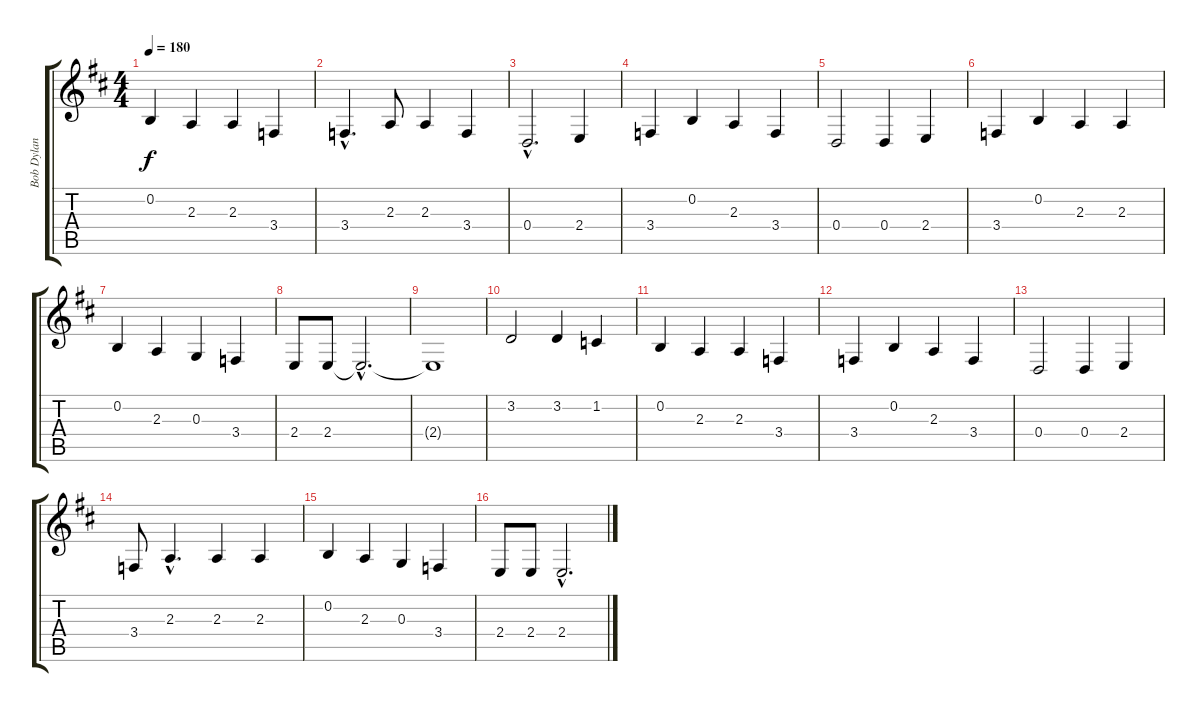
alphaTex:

\track ("Bob Dylan Voice" "Bob Dylan ") {instrument reedorgan}
\staff {score tabs}
\tuning (E4 B3 G3 D3 A2 E2) {hide}
\ts (4 4)
\tempo 180
\clef g2
\ks d
0.2.4{dy f} 2.3.4 2.3.4 3.4.4 |
3.4{hac}.4{d} 2.3.8 2.3.4 3.4.4 |
0.4{hac}.2{d} 2.4.4 |
3.4.4 0.2.4 2.3.4 3.4.4 |
0.4.2 0.4.4 2.4.4 |
3.4.4 0.2.4 2.3.4 2.3.4 |
0.2.4 2.3.4 0.3.4 3.4.4 |
2.4.8 2.4.8 2.4{hac t}.2{d} |
2.4{t}.1 |
3.2.2 3.2.4 1.2.4 |
0.2.4 2.3.4 2.3.4 3.4.4 |
3.4.4 0.2.4 2.3.4 3.4.4 |
0.4.2 0.4.4 2.4.4 |
3.4.8 2.3{hac}.4{d} 2.3.4 2.3.4 |
0.2.4 2.3.4 0.3.4 3.4.4 |
2.4.8 2.4.8 2.4{hac}.2{d}
